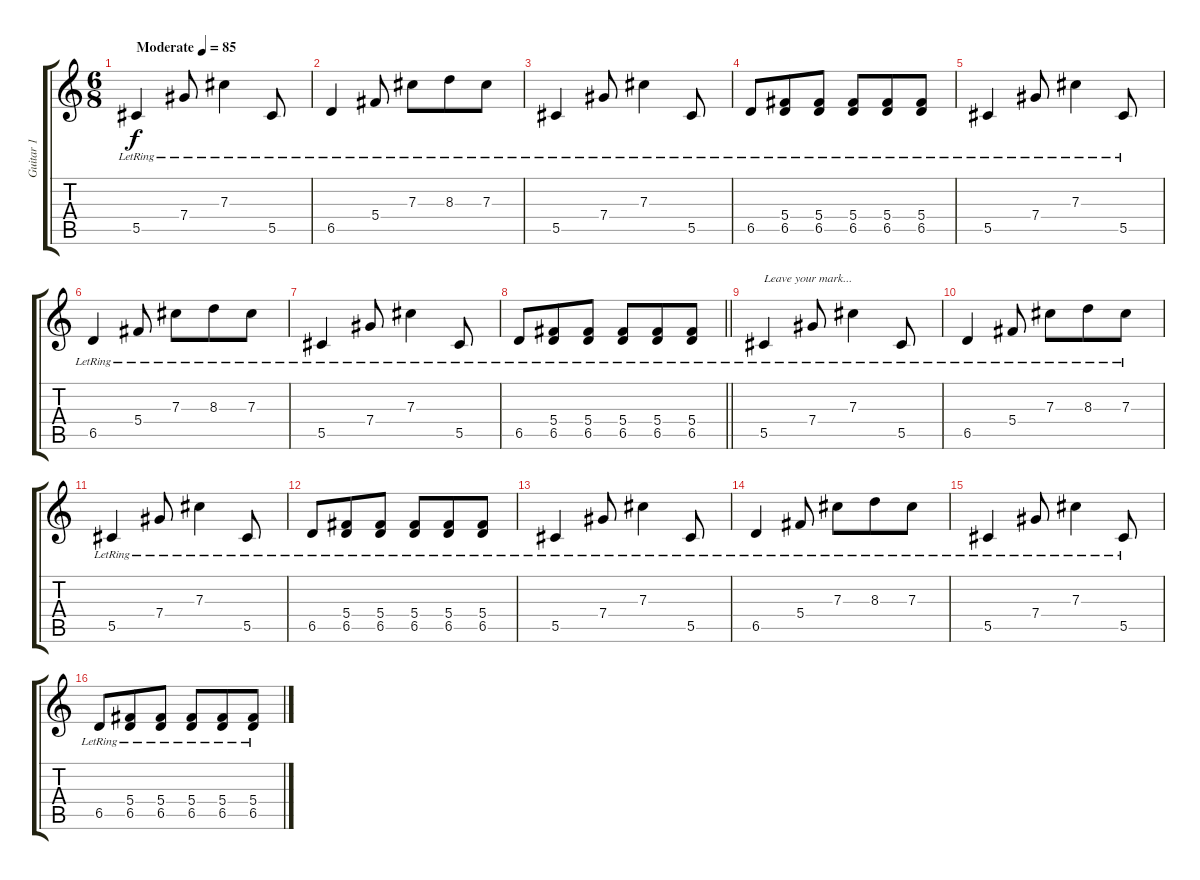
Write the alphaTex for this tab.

\track ("Guitar 1" "Guitar 1") {instrument electricguitarclean}
\staff {score tabs}
\tuning (Eb4 Bb3 Gb3 Db3 Ab2 Db2) {hide}
\ts (6 8)
\tempo (85 "Moderate")
\clef g2
\ks c
5.5{lr}.4{dy f instrument electricguitarclean} 7.4{lr}.8 7.3{lr}.4 5.5{lr}.8 |
6.5{lr}.4 5.4{lr}.8 7.3{lr}.8 8.3{lr}.8 7.3{lr}.8 |
5.5{lr}.4 7.4{lr}.8 7.3{lr}.4 5.5{lr}.8 |
6.5{lr}.8 (5.4{lr} 6.5{lr}).8 (5.4{lr} 6.5{lr}).8 (5.4{lr} 6.5{lr}).8 (5.4{lr} 6.5{lr}).8 (5.4{lr} 6.5{lr}).8 |
5.5{lr}.4 7.4{lr}.8 7.3{lr}.4 5.5{lr}.8 |
6.5{lr}.4 5.4{lr}.8 7.3{lr}.8 8.3{lr}.8 7.3{lr}.8 |
5.5{lr}.4 7.4{lr}.8 7.3{lr}.4 5.5{lr}.8 |
\barLineRight lightlight
6.5{lr}.8 (5.4 6.5{lr}).8 (5.4{lr} 6.5{lr}).8 (5.4{lr} 6.5{lr}).8 (5.4{lr} 6.5{lr}).8 (5.4{lr} 6.5{lr}).8 |
5.5{lr}.4{txt "Leave your mark..."} 7.4{lr}.8 7.3{lr}.4 5.5{lr}.8 |
6.5{lr}.4 5.4{lr}.8 7.3{lr}.8 8.3{lr}.8 7.3{lr}.8 |
5.5{lr}.4 7.4{lr}.8 7.3{lr}.4 5.5{lr}.8 |
6.5{lr}.8 (5.4{lr} 6.5{lr}).8 (5.4{lr} 6.5{lr}).8 (5.4{lr} 6.5{lr}).8 (5.4{lr} 6.5{lr}).8 (5.4{lr} 6.5{lr}).8 |
5.5{lr}.4 7.4{lr}.8 7.3{lr}.4 5.5{lr}.8 |
6.5{lr}.4 5.4{lr}.8 7.3{lr}.8 8.3{lr}.8 7.3{lr}.8 |
5.5{lr}.4 7.4{lr}.8 7.3{lr}.4 5.5{lr}.8 |
6.5{lr}.8 (5.4 6.5{lr}).8 (5.4{lr} 6.5{lr}).8 (5.4{lr} 6.5{lr}).8 (5.4{lr} 6.5{lr}).8 (5.4{lr} 6.5{lr}).8
